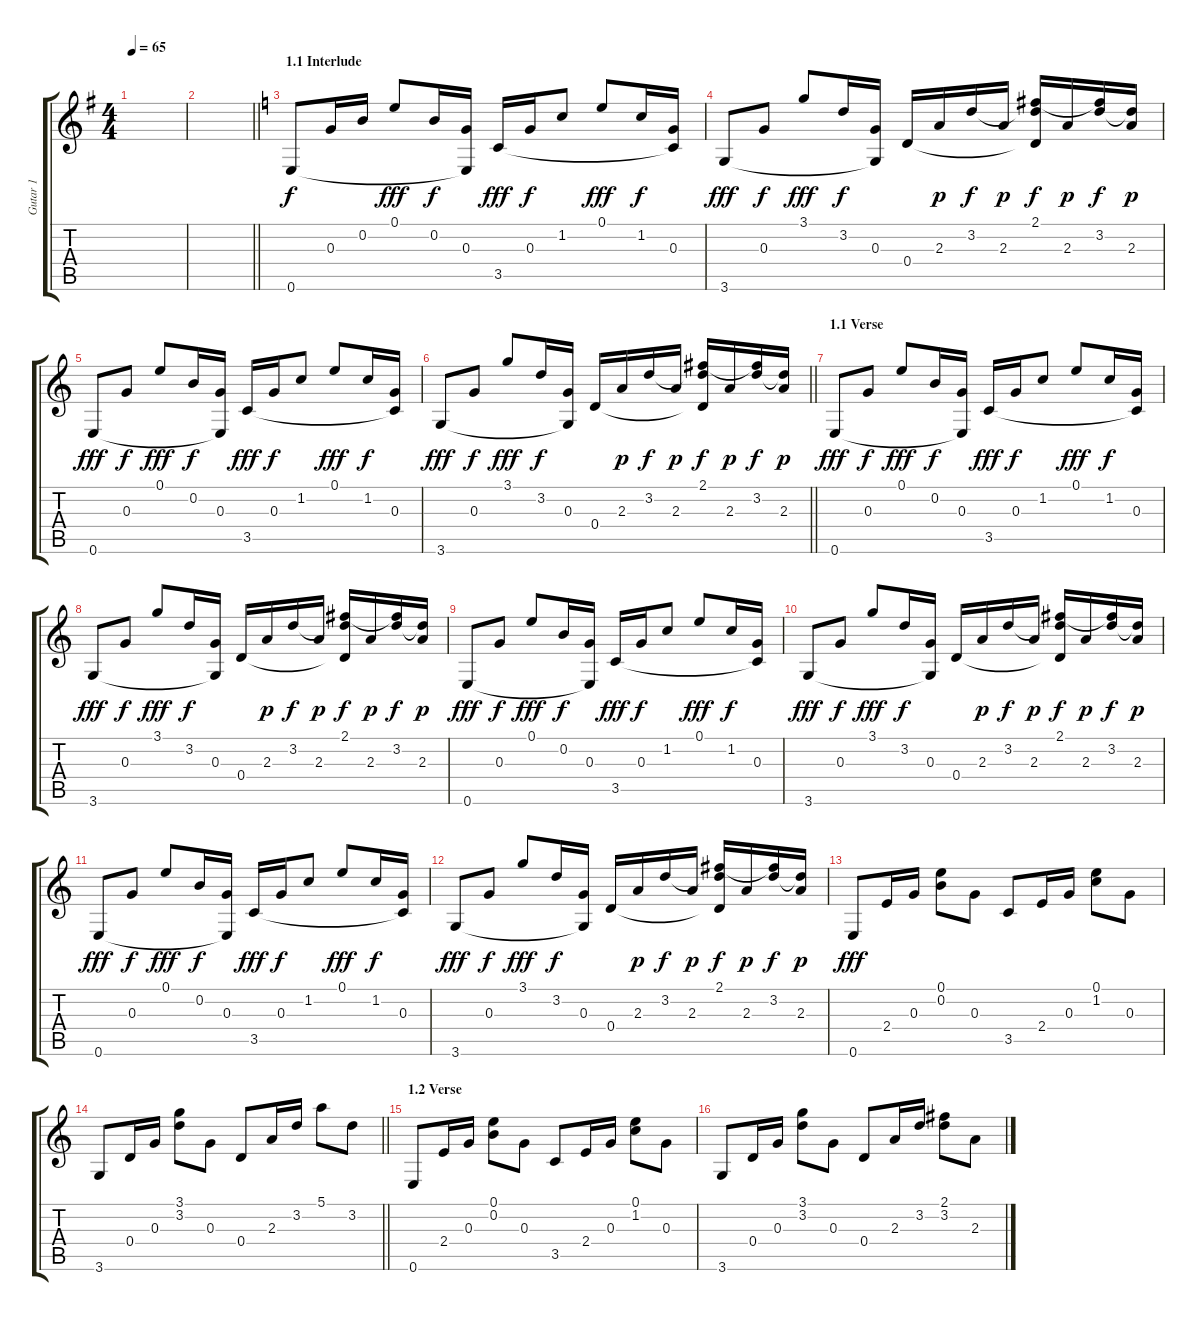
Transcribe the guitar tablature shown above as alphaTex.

\track ("Gutar 1" "Gutar 1") {instrument acousticguitarsteel}
\staff {score tabs}
\tuning (E4 B3 G3 D3 A2 E2) {hide}
\ts (4 4)
\tempo 65
\clef g2
\ks eminor
|
\barLineRight lightlight
|
\section ("" "1.1 Interlude")
\ks c
0.6.8 0.3.16{dy f} 0.2.16 0.1.8{dy fff} 0.2.16{dy f} (0.3 0.6{t}).16 3.5.16{dy fff} 0.3.16{dy f} 1.2.8 0.1.8{dy fff} 1.2.16{dy f} (0.3 3.5{t}).16 |
3.6.8{dy fff} 0.3.8{dy f} 3.1.8{dy fff} 3.2.16{dy f} (0.3 3.6{t}).16 0.4.16 2.3.16{dy p} 3.2.16{dy f} 2.3.16{dy p} (2.1 3.2{t} 0.4{t}).16{dy f} 2.3.16{dy p} (2.1{t} 3.2).16{dy f} (3.2{t} 2.3).16{dy p} |
0.6.8{dy fff} 0.3.8{dy f} 0.1.8{dy fff} 0.2.16{dy f} (0.3 0.6{t}).16 3.5.16{dy fff} 0.3.16{dy f} 1.2.8 0.1.8{dy fff} 1.2.16{dy f} (0.3 3.5{t}).16 |
\barLineRight lightlight
3.6.8{dy fff} 0.3.8{dy f} 3.1.8{dy fff} 3.2.16{dy f} (0.3 3.6{t}).16 0.4.16 2.3.16{dy p} 3.2.16{dy f} 2.3.16{dy p} (2.1 3.2{t} 0.4{t}).16{dy f} 2.3.16{dy p} (2.1{t} 3.2).16{dy f} (3.2{t} 2.3).16{dy p} |
\section ("" "1.1 Verse")
0.6.8{dy fff} 0.3.8{dy f} 0.1.8{dy fff} 0.2.16{dy f} (0.3 0.6{t}).16 3.5.16{dy fff} 0.3.16{dy f} 1.2.8 0.1.8{dy fff} 1.2.16{dy f} (0.3 3.5{t}).16 |
3.6.8{dy fff} 0.3.8{dy f} 3.1.8{dy fff} 3.2.16{dy f} (0.3 3.6{t}).16 0.4.16 2.3.16{dy p} 3.2.16{dy f} 2.3.16{dy p} (2.1 3.2{t} 0.4{t}).16{dy f} 2.3.16{dy p} (2.1{t} 3.2).16{dy f} (3.2{t} 2.3).16{dy p} |
0.6.8{dy fff} 0.3.8{dy f} 0.1.8{dy fff} 0.2.16{dy f} (0.3 0.6{t}).16 3.5.16{dy fff} 0.3.16{dy f} 1.2.8 0.1.8{dy fff} 1.2.16{dy f} (0.3 3.5{t}).16 |
3.6.8{dy fff} 0.3.8{dy f} 3.1.8{dy fff} 3.2.16{dy f} (0.3 3.6{t}).16 0.4.16 2.3.16{dy p} 3.2.16{dy f} 2.3.16{dy p} (2.1 3.2{t} 0.4{t}).16{dy f} 2.3.16{dy p} (2.1{t} 3.2).16{dy f} (3.2{t} 2.3).16{dy p} |
0.6.8{dy fff} 0.3.8{dy f} 0.1.8{dy fff} 0.2.16{dy f} (0.3 0.6{t}).16 3.5.16{dy fff} 0.3.16{dy f} 1.2.8 0.1.8{dy fff} 1.2.16{dy f} (0.3 3.5{t}).16 |
3.6.8{dy fff} 0.3.8{dy f} 3.1.8{dy fff} 3.2.16{dy f} (0.3 3.6{t}).16 0.4.16 2.3.16{dy p} 3.2.16{dy f} 2.3.16{dy p} (2.1 3.2{t} 0.4{t}).16{dy f} 2.3.16{dy p} (2.1{t} 3.2).16{dy f} (3.2{t} 2.3).16{dy p} |
0.6.8{dy fff} 2.4.16 0.3.16 (0.1 0.2).8 0.3.8 3.5.8 2.4.16 0.3.16 (0.1 1.2).8 0.3.8 |
\barLineRight lightlight
3.6.8 0.4.16 0.3.16 (3.1 3.2).8 0.3.8 0.4.8 2.3.16 3.2.16 5.1.8 3.2.8 |
\section ("" "1.2 Verse")
0.6.8 2.4.16 0.3.16 (0.1 0.2).8 0.3.8 3.5.8 2.4.16 0.3.16 (0.1 1.2).8 0.3.8 |
3.6.8 0.4.16 0.3.16 (3.1 3.2).8 0.3.8 0.4.8 2.3.16 3.2.16 (2.1 3.2).8 2.3.8
